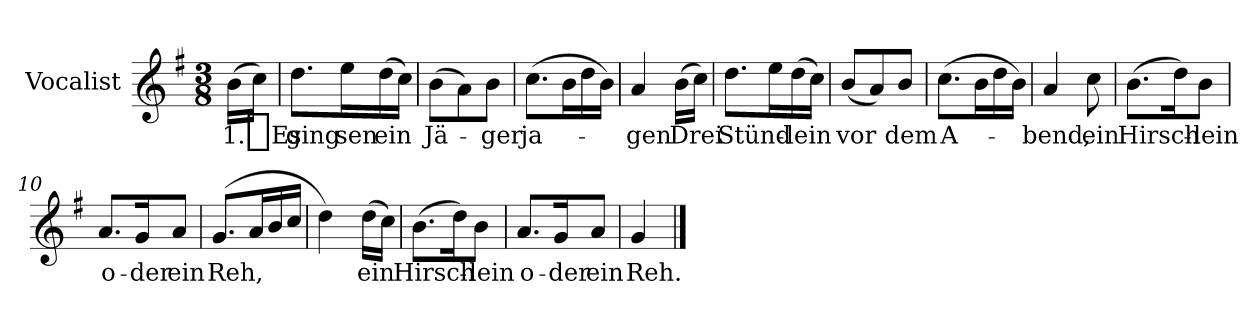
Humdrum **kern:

**kern	**text
*part1	*part1
*staff1	*staff1
*I"Vocalist	*
*k[f#]	*
*G:	*
*M3/8	*
=	=
(16bLL	1._Es
16ccJJ)	.
=1	=1
8.ddL	ging
16eeL	sen
(16dd	ein
16ccJJ)	.
=2	=2
(8b\L	Jä-
8a)	.
8bJ	-ger
=3	=3
(8.ccL	ja-
16bL	.
16dd	.
16bJJ)	.
=4	=4
4a	-gen
(16bLL	Drei
16ccJJ)	.
=5	=5
8.ddL	Stünd-
16eeL	.
(16dd	-lein
16ccJJ)	.
=6	=6
(8bL	vor
8a)	.
8bJ	dem
=7	=7
(8.ccL	A-
16bL	.
16dd	.
16bJJ)	.
=8	=8
4a	-bend,
8cc	ein
=9	=9
(8.bL	Hirsch-
16ddK)	.
8bJ	-lein
=10	=10
8.aL	o-
16gK	-der
8aJ	ein
=11	=11
(<8.gL	Reh,
16aL	.
16b	.
16ccJJ	.
=12	=12
4dd)	.
(16ddLL	ein
16ccJJ)	.
=13	=13
(8.bL	Hirsch-
16ddK)	.
8bJ	-lein
=14	=14
8.aL	o-
16gK	-der
8aJ	ein
=15	=15
4g	Reh.
==	==
*-	*-
